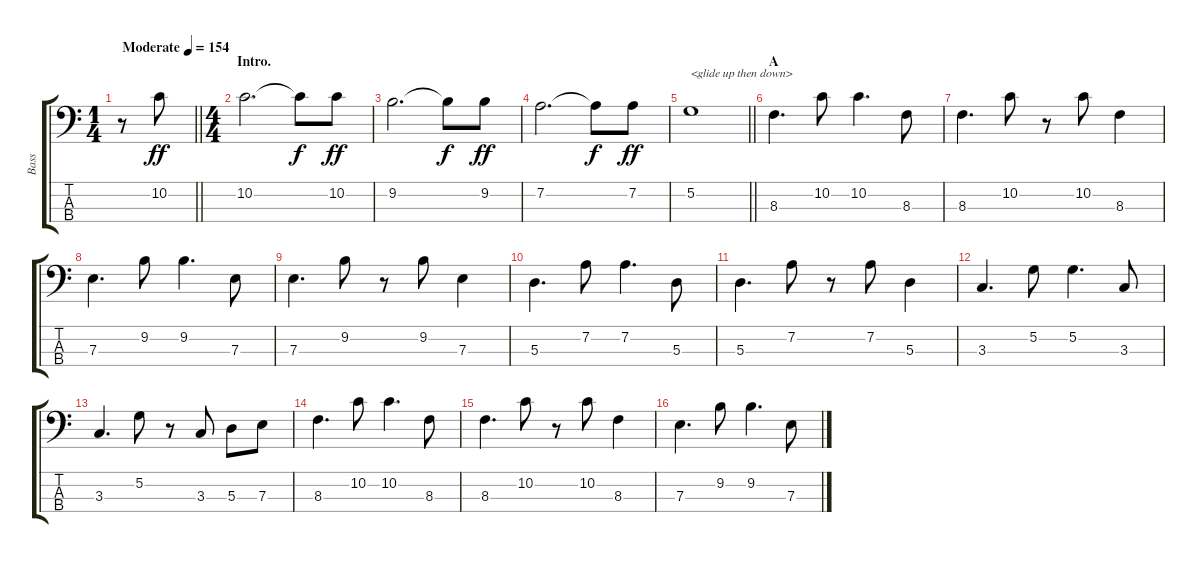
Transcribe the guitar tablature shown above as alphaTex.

\track ("Bass" "Bass") {instrument electricbasspick}
\staff {score tabs}
\tuning (G2 D2 A1 E1) {hide}
\ts (1 4)
\tempo (154 "Moderate")
\clef f4
\barLineRight lightlight
\ks c
r.8{dy ff instrument electricbasspick} 10.2.8 |
\ts (4 4)
\section ("" "Intro.")
10.2.2{d} 10.2{t}.8{dy f} 10.2.8{dy ff} |
9.2.2{d} 9.2{t}.8{dy f} 9.2.8{dy ff} |
7.2.2{d} 7.2{t}.8{dy f} 7.2.8{dy ff} |
\barLineRight lightlight
5.2.1{txt "<glide up then down>"} |
\section ("" "A")
8.3.4{d} 10.2.8 10.2.4{d} 8.3.8 |
8.3.4{d} 10.2.8 r.8 10.2.8 8.3.4 |
7.3.4{d} 9.2.8 9.2.4{d} 7.3.8 |
7.3.4{d} 9.2.8 r.8 9.2.8 7.3.4 |
5.3.4{d} 7.2.8 7.2.4{d} 5.3.8 |
5.3.4{d} 7.2.8 r.8 7.2.8 5.3.4 |
3.3.4{d} 5.2.8 5.2.4{d} 3.3.8 |
3.3.4{d} 5.2.8 r.8 3.3.8 5.3.8 7.3.8 |
8.3.4{d} 10.2.8 10.2.4{d} 8.3.8 |
8.3.4{d} 10.2.8 r.8 10.2.8 8.3.4 |
7.3.4{d} 9.2.8 9.2.4{d} 7.3.8
